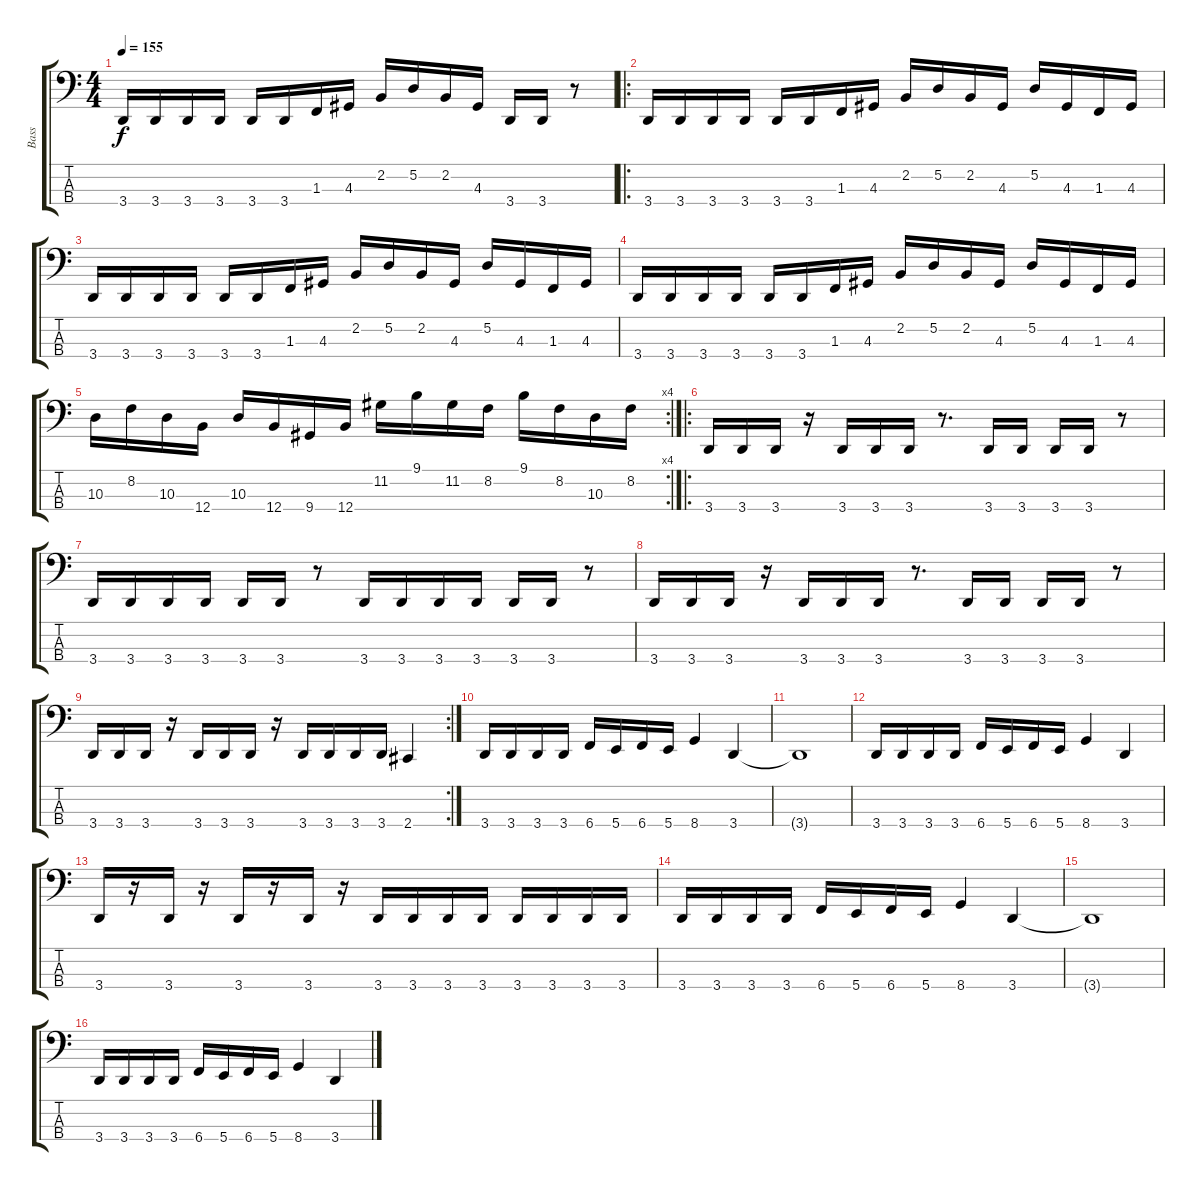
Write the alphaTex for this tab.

\track ("Bass" "Bass") {instrument electricbasspick}
\staff {score tabs}
\tuning (D2 A1 E1 B0) {hide}
\ts (4 4)
\tempo 155
\clef f4
\ks c
3.4.16{dy f} 3.4.16 3.4.16 3.4.16 3.4.16 3.4.16 1.3.16 4.3.16 2.2.16 5.2.16 2.2.16 4.3.16 3.4.16 3.4.16 r.8 |
\ro
3.4.16 3.4.16 3.4.16 3.4.16 3.4.16 3.4.16 1.3.16 4.3.16 2.2.16 5.2.16 2.2.16 4.3.16 5.2.16 4.3.16 1.3.16 4.3.16 |
3.4.16 3.4.16 3.4.16 3.4.16 3.4.16 3.4.16 1.3.16 4.3.16 2.2.16 5.2.16 2.2.16 4.3.16 5.2.16 4.3.16 1.3.16 4.3.16 |
3.4.16 3.4.16 3.4.16 3.4.16 3.4.16 3.4.16 1.3.16 4.3.16 2.2.16 5.2.16 2.2.16 4.3.16 5.2.16 4.3.16 1.3.16 4.3.16 |
\rc 4
10.3.16 8.2.16 10.3.16 12.4.16 10.3.16 12.4.16 9.4.16 12.4.16 11.2.16 9.1.16 11.2.16 8.2.16 9.1.16 8.2.16 10.3.16 8.2.16 |
\ro
3.4.16 3.4.16 3.4.16 r.16 3.4.16 3.4.16 3.4.16 r.8{d} 3.4.16 3.4.16 3.4.16 3.4.16 r.8 |
3.4.16 3.4.16 3.4.16 3.4.16 3.4.16 3.4.16 r.8 3.4.16 3.4.16 3.4.16 3.4.16 3.4.16 3.4.16 r.8 |
3.4.16 3.4.16 3.4.16 r.16 3.4.16 3.4.16 3.4.16 r.8{d} 3.4.16 3.4.16 3.4.16 3.4.16 r.8 |
\rc 2
3.4.16 3.4.16 3.4.16 r.16 3.4.16 3.4.16 3.4.16 r.16 3.4.16 3.4.16 3.4.16 3.4.16 2.4.4 |
3.4.16 3.4.16 3.4.16 3.4.16 6.4.16 5.4.16 6.4.16 5.4.16 8.4.4 3.4.4 |
3.4{t}.1 |
3.4.16 3.4.16 3.4.16 3.4.16 6.4.16 5.4.16 6.4.16 5.4.16 8.4.4 3.4.4 |
3.4.16 r.16 3.4.16 r.16 3.4.16 r.16 3.4.16 r.16 3.4.16 3.4.16 3.4.16 3.4.16 3.4.16 3.4.16 3.4.16 3.4.16 |
3.4.16 3.4.16 3.4.16 3.4.16 6.4.16 5.4.16 6.4.16 5.4.16 8.4.4 3.4.4 |
3.4{t}.1 |
3.4.16 3.4.16 3.4.16 3.4.16 6.4.16 5.4.16 6.4.16 5.4.16 8.4.4 3.4.4
